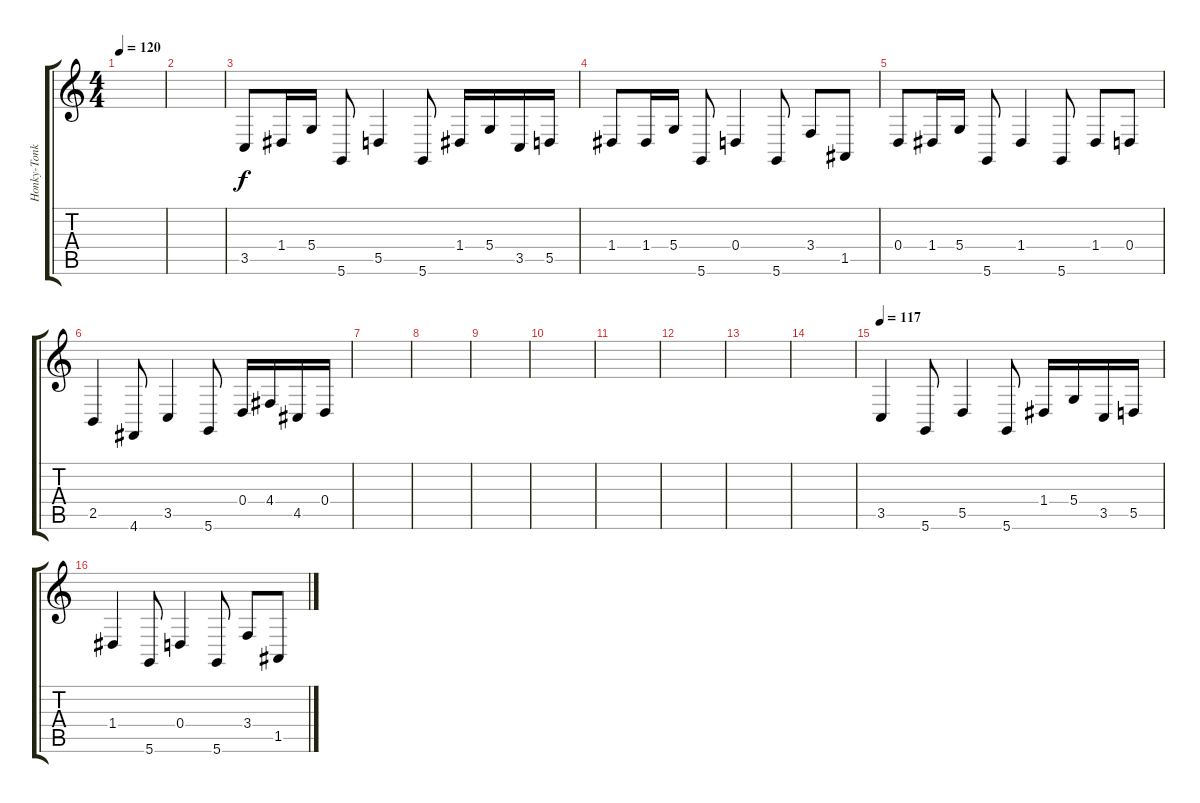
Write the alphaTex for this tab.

\track ("Honky-Tonk" "Honky-Tonk") {instrument honkytonkpiano}
\staff {score tabs}
\tuning (E4 B3 G3 D3 A2 D2) {hide}
\ts (4 4)
\tempo 120
\clef g2
\ks c
|
|
3.5.8 1.4.16 5.4.16 5.6.8 5.5.4 5.6.8 1.4.16 5.4.16 3.5.16 5.5.16 |
1.4.8 1.4.16 5.4.16 5.6.8 0.4.4 5.6.8 3.4.8 1.5.8 |
0.4.8 1.4.16 5.4.16 5.6.8 1.4.4 5.6.8 1.4.8 0.4.8 |
2.5.4 4.6.8 3.5.4 5.6.8 0.4.16 4.4.16 4.5.16 0.4.16 |
|
|
|
|
|
|
|
|
\tempo 117
3.5.4 5.6.8 5.5.4 5.6.8 1.4.16 5.4.16 3.5.16 5.5.16 |
1.4.4 5.6.8 0.4.4 5.6.8 3.4.8 1.5.8
